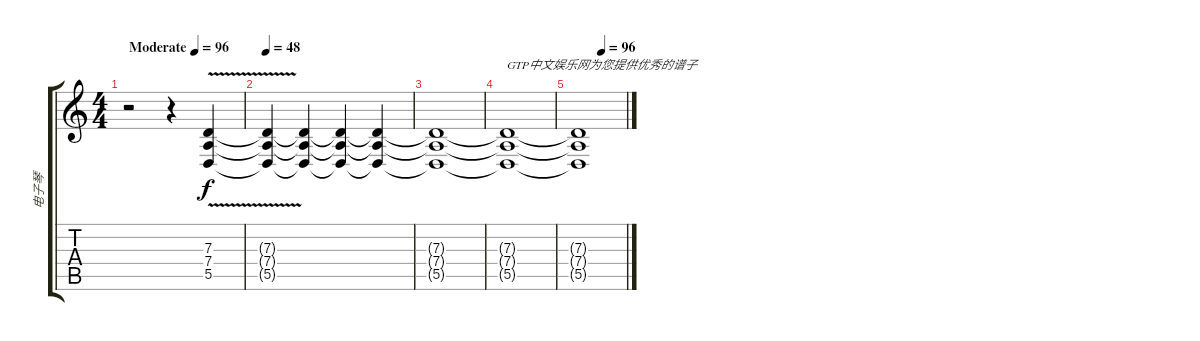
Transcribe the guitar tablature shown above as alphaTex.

\track ("电子琴" "电子琴") {instrument tremolostrings}
\staff {score tabs}
\tuning (E4 B3 G3 D3 A2 E2) {hide}
\ts (4 4)
\tempo (96 "Moderate")
\clef g2
\ks c
r.2{dy f instrument tremolostrings} r.4 (7.3{v} 7.4 5.5).4 |
\tempo 48
(7.3{t} 7.4{t} 5.5{t}).4 (7.3{t} 7.4{t} 5.5{t}).4 (7.3{t} 7.4{t} 5.5{t}).4 (7.3{t} 7.4{t} 5.5{t}).4 |
(7.3{t} 7.4{t} 5.5{t}).1 |
(7.3{t} 7.4{t} 5.5{t}).1{txt "GTP中文娱乐网为您提供优秀的谱子"} |
\tempo (96 0.5)
(7.3{t} 7.4{t} 5.5{t}).1
